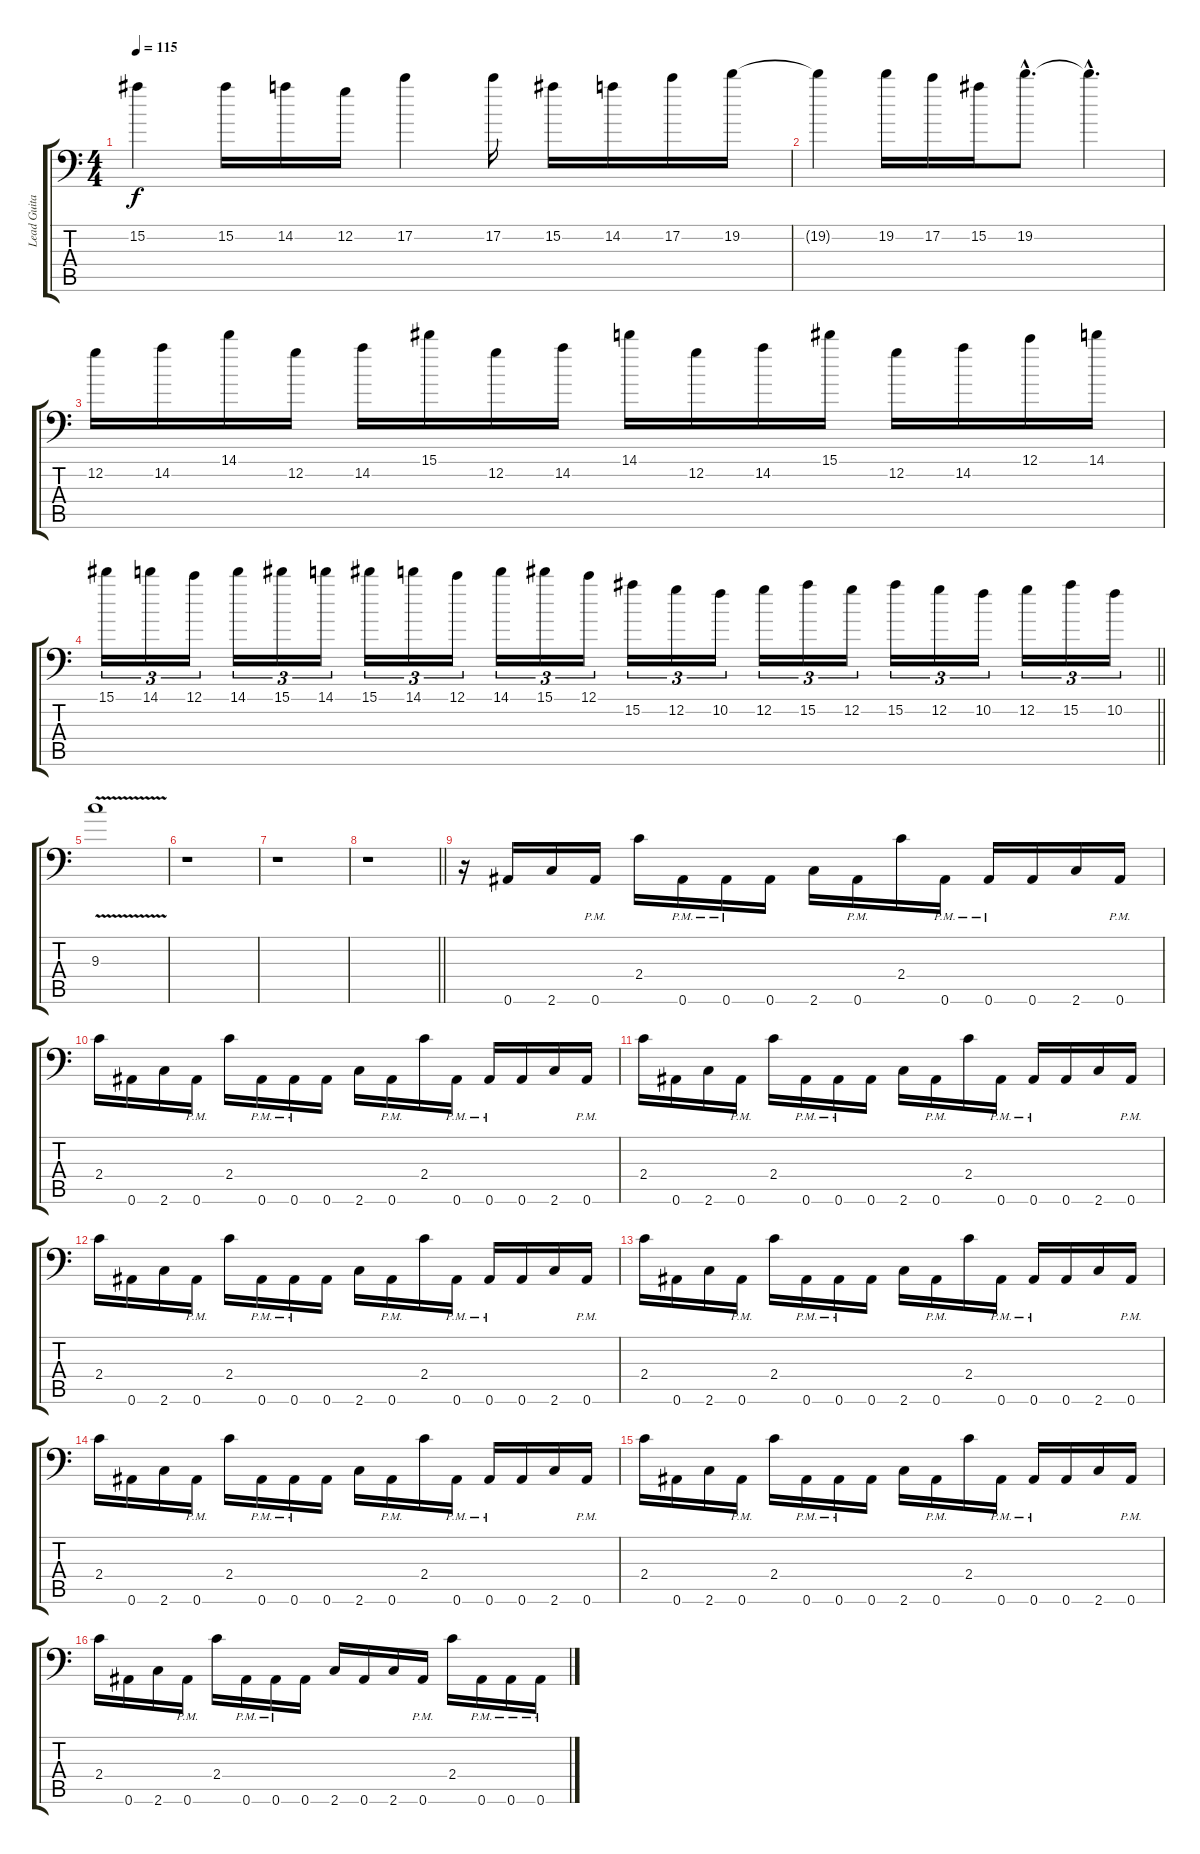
\track ("Lead Guitar" "Lead Guita") {instrument distortionguitar}
\staff {score tabs}
\tuning (C4 G3 Eb3 Bb2 F2 Bb1) {hide}
\ts (4 4)
\tempo 115
\clef f4
\ks c
15.2.4{dy f instrument overdrivenguitar} 15.2.16 14.2.16 12.2.16 17.2.4 17.2.16 15.2.16 14.2.16 17.2.16 19.2.16 |
19.2{t}.4 19.2.16 17.2.16 15.2.16 19.2{hac}.8{d} 19.2{hac t}.4{d} |
12.2.16 14.2.16 14.1.16 12.2.16 14.2.16 15.1.16 12.2.16 14.2.16 14.1.16 12.2.16 14.2.16 15.1.16 12.2.16 14.2.16 12.1.16 14.1.16 |
\barLineRight lightlight
15.1.16{tu (3 2)} 14.1.16{tu (3 2)} 12.1.16{tu (3 2)} 14.1.16{tu (3 2)} 15.1.16{tu (3 2)} 14.1.16{tu (3 2)} 15.1.16{tu (3 2)} 14.1.16{tu (3 2)} 12.1.16{tu (3 2)} 14.1.16{tu (3 2)} 15.1.16{tu (3 2)} 12.1.16{tu (3 2)} 15.2.16{tu (3 2)} 12.2.16{tu (3 2)} 10.2.16{tu (3 2)} 12.2.16{tu (3 2)} 15.2.16{tu (3 2)} 12.2.16{tu (3 2)} 15.2.16{tu (3 2)} 12.2.16{tu (3 2)} 10.2.16{tu (3 2)} 12.2.16{tu (3 2)} 15.2.16{tu (3 2)} 10.2.16{tu (3 2)} |
9.3{v}.1 |
r.1 |
r.1 |
\barLineRight lightlight
r.1{instrument distortionguitar} |
r.16 0.6.16 2.6.16 0.6{pm}.16 2.4.16 0.6{pm}.16 0.6{pm}.16 0.6.16 2.6.16 0.6{pm}.16 2.4.16 0.6{pm}.16 0.6{pm}.16 0.6.16 2.6.16 0.6{pm}.16 |
2.4.16 0.6.16 2.6.16 0.6{pm}.16 2.4.16 0.6{pm}.16 0.6{pm}.16 0.6.16 2.6.16 0.6{pm}.16 2.4.16 0.6{pm}.16 0.6{pm}.16 0.6.16 2.6.16 0.6{pm}.16 |
2.4.16 0.6.16 2.6.16 0.6{pm}.16 2.4.16 0.6{pm}.16 0.6{pm}.16 0.6.16 2.6.16 0.6{pm}.16 2.4.16 0.6{pm}.16 0.6{pm}.16 0.6.16 2.6.16 0.6{pm}.16 |
2.4.16 0.6.16 2.6.16 0.6{pm}.16 2.4.16 0.6{pm}.16 0.6{pm}.16 0.6.16 2.6.16 0.6{pm}.16 2.4.16 0.6{pm}.16 0.6{pm}.16 0.6.16 2.6.16 0.6{pm}.16 |
2.4.16 0.6.16 2.6.16 0.6{pm}.16 2.4.16 0.6{pm}.16 0.6{pm}.16 0.6.16 2.6.16 0.6{pm}.16 2.4.16 0.6{pm}.16 0.6{pm}.16 0.6.16 2.6.16 0.6{pm}.16 |
2.4.16 0.6.16 2.6.16 0.6{pm}.16 2.4.16 0.6{pm}.16 0.6{pm}.16 0.6.16 2.6.16 0.6{pm}.16 2.4.16 0.6{pm}.16 0.6{pm}.16 0.6.16 2.6.16 0.6{pm}.16 |
2.4.16 0.6.16 2.6.16 0.6{pm}.16 2.4.16 0.6{pm}.16 0.6{pm}.16 0.6.16 2.6.16 0.6{pm}.16 2.4.16 0.6{pm}.16 0.6{pm}.16 0.6.16 2.6.16 0.6{pm}.16 |
2.4.16 0.6.16 2.6.16 0.6{pm}.16 2.4.16 0.6{pm}.16 0.6{pm}.16 0.6.16 2.6.16 0.6.16 2.6.16 0.6{pm}.16 2.4.16 0.6{pm}.16 0.6{pm}.16 0.6{pm}.16
